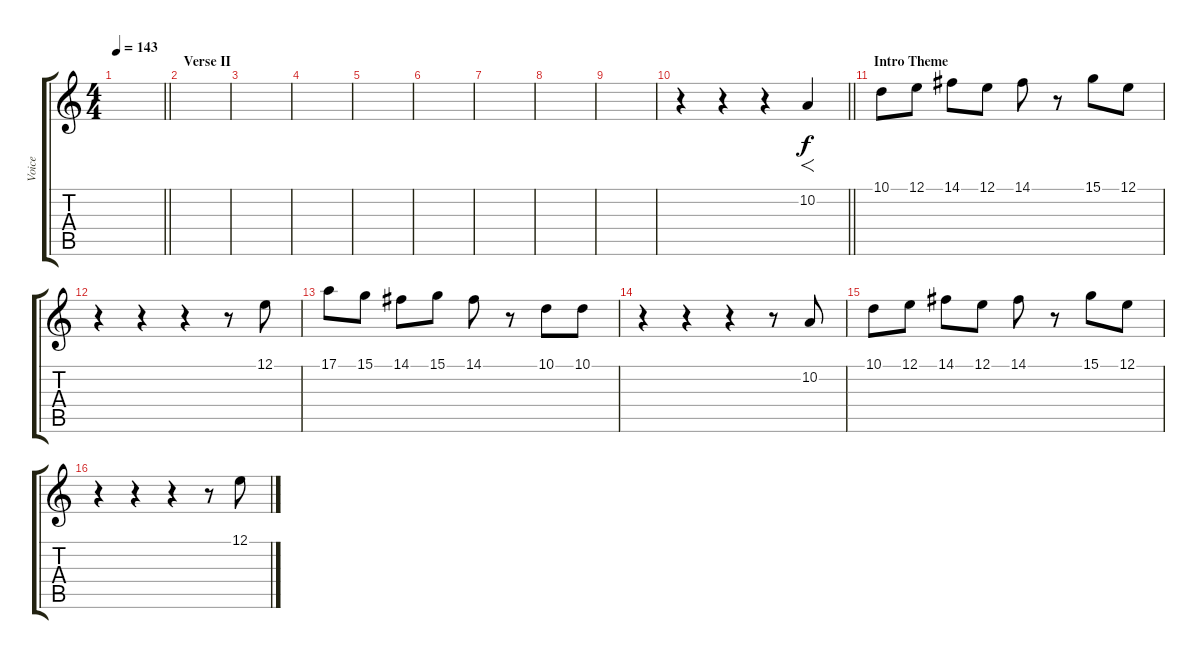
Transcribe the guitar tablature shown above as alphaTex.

\track ("Voice" "Voice") {instrument fx5brightness}
\staff {score tabs}
\tuning (E4 B3 G3 D3 A2 E2) {hide}
\ts (4 4)
\tempo 143
\clef g2
\barLineRight lightlight
\ks c
|
\section ("" "Verse II")
|
|
|
|
|
|
|
|
\barLineRight lightlight
r.4 r.4 r.4 10.2.4{f} |
\section ("" "Intro Theme")
10.1.8 12.1.8 14.1.8 12.1.8 14.1.8 r.8 15.1.8 12.1.8 |
r.4 r.4 r.4 r.8 12.1.8 |
17.1.8 15.1.8 14.1.8 15.1.8 14.1.8 r.8 10.1.8 10.1.8 |
r.4 r.4 r.4 r.8 10.2.8 |
10.1.8 12.1.8 14.1.8 12.1.8 14.1.8 r.8 15.1.8 12.1.8 |
r.4 r.4 r.4 r.8 12.1.8
